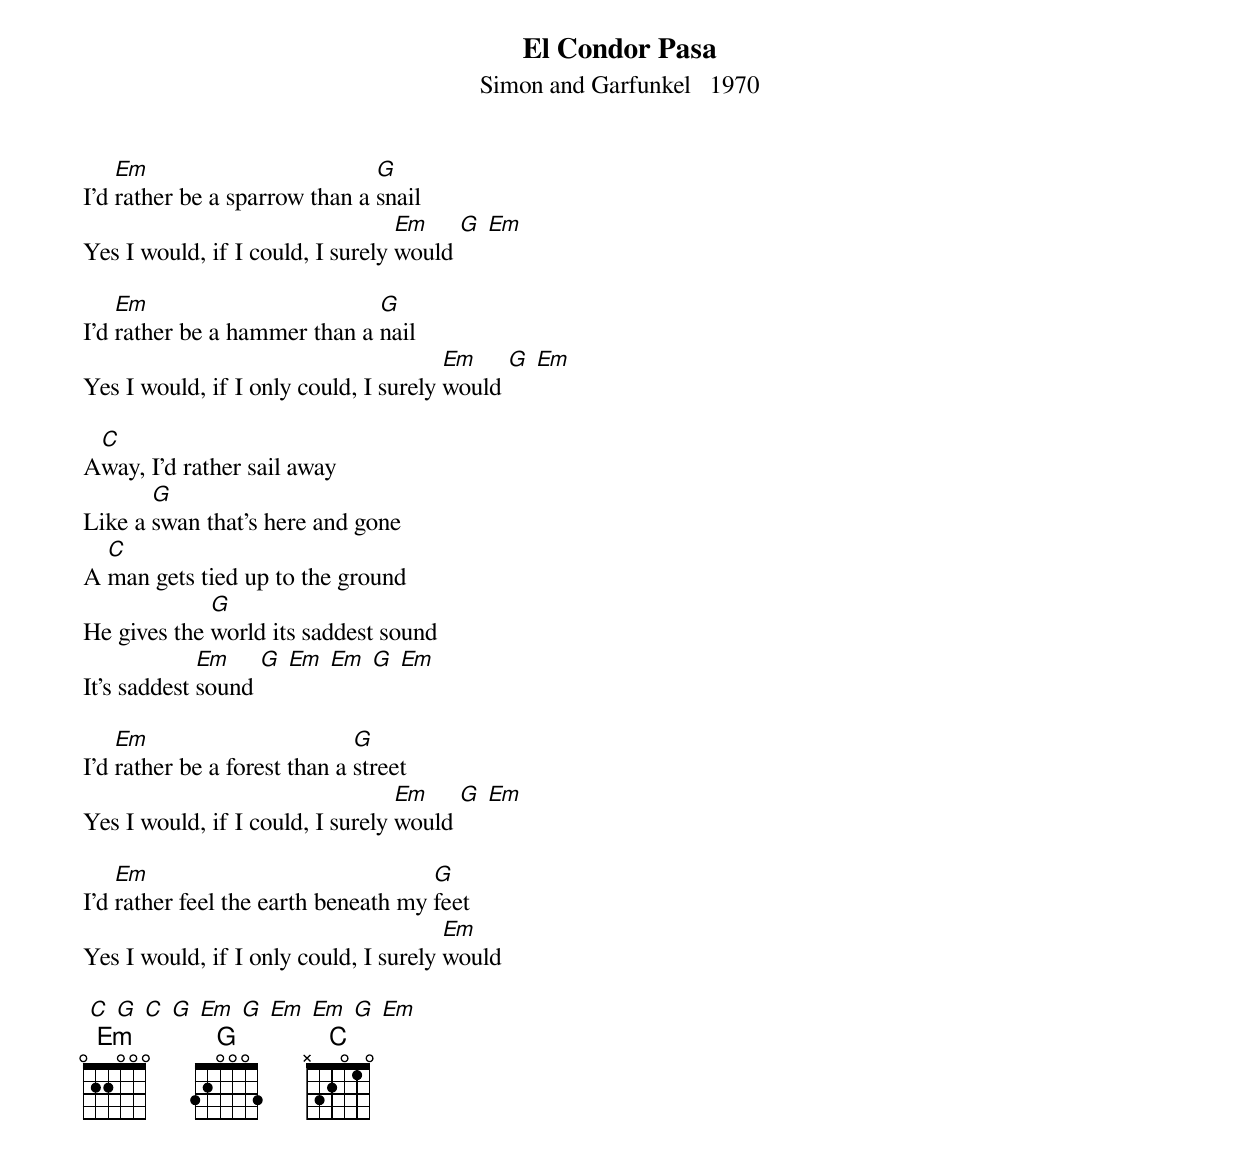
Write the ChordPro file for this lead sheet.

{title: El Condor Pasa}
{subtitle: Simon and Garfunkel   1970 }

I'd [Em]rather be a sparrow than a [G]snail
Yes I would, if I could, I surely [Em]would [G] [Em]

I'd [Em]rather be a hammer than a [G]nail
Yes I would, if I only could, I surely [Em]would [G] [Em]

A[C]way, I'd rather sail away
Like a [G]swan that's here and gone
A [C]man gets tied up to the ground
He gives the [G]world its saddest sound
It's saddest [Em]sound [G] [Em] [Em] [G] [Em]

I'd [Em]rather be a forest than a [G]street
Yes I would, if I could, I surely [Em]would [G] [Em]

I'd [Em]rather feel the earth beneath my [G]feet
Yes I would, if I only could, I surely [Em]would

 [C] [G] [C] [G] [Em] [G] [Em] [Em] [G] [Em]
